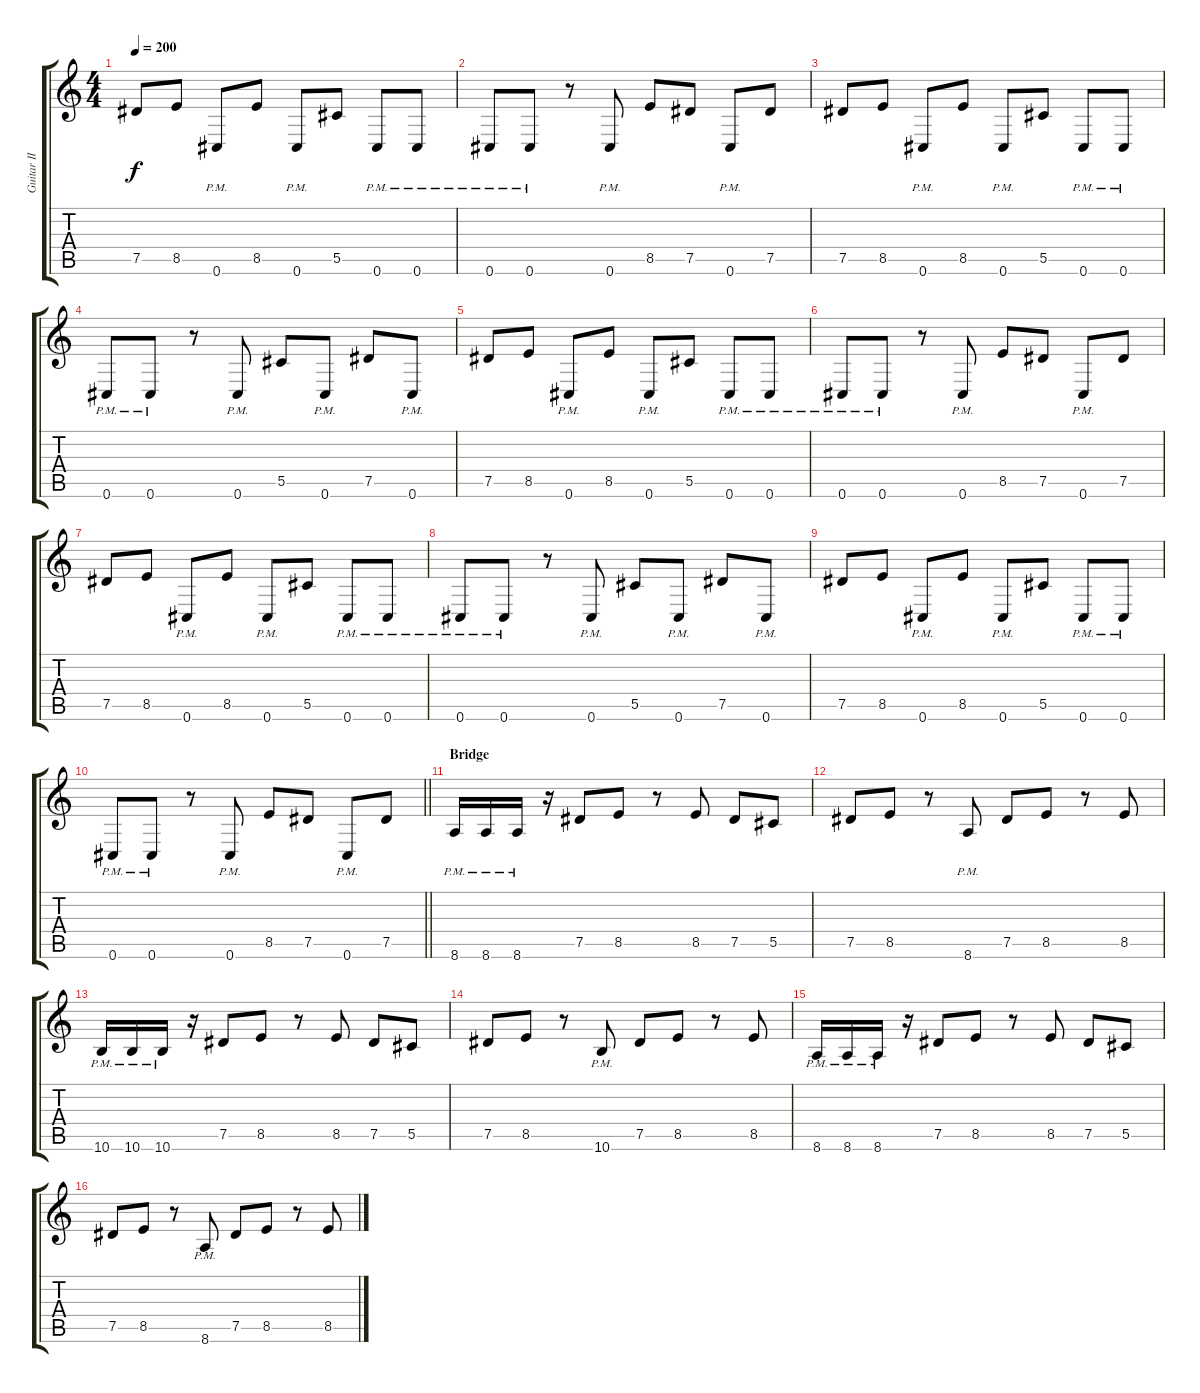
\track ("Guitar II" "Guitar II") {instrument distortionguitar}
\staff {score tabs}
\tuning (Eb4 Bb3 Gb3 Db3 Ab2 Db2) {hide}
\ts (4 4)
\tempo 200
\clef g2
\ks c
7.5.8{dy f} 8.5.8 0.6{pm}.8 8.5.8 0.6{pm}.8 5.5.8 0.6{pm}.8 0.6{pm}.8 |
0.6{pm}.8 0.6{pm}.8 r.8 0.6{pm}.8 8.5.8 7.5.8 0.6{pm}.8 7.5.8 |
7.5.8 8.5.8 0.6{pm}.8 8.5.8 0.6{pm}.8 5.5.8 0.6{pm}.8 0.6{pm}.8 |
0.6{pm}.8 0.6{pm}.8 r.8 0.6{pm}.8 5.5.8 0.6{pm}.8 7.5.8 0.6{pm}.8 |
7.5.8 8.5.8 0.6{pm}.8 8.5.8 0.6{pm}.8 5.5.8 0.6{pm}.8 0.6{pm}.8 |
0.6{pm}.8 0.6{pm}.8 r.8 0.6{pm}.8 8.5.8 7.5.8 0.6{pm}.8 7.5.8 |
7.5.8 8.5.8 0.6{pm}.8 8.5.8 0.6{pm}.8 5.5.8 0.6{pm}.8 0.6{pm}.8 |
0.6{pm}.8 0.6{pm}.8 r.8 0.6{pm}.8 5.5.8 0.6{pm}.8 7.5.8 0.6{pm}.8 |
7.5.8 8.5.8 0.6{pm}.8 8.5.8 0.6{pm}.8 5.5.8 0.6{pm}.8 0.6{pm}.8 |
\barLineRight lightlight
0.6{pm}.8 0.6{pm}.8 r.8 0.6{pm}.8 8.5.8 7.5.8 0.6{pm}.8 7.5.8 |
\section ("" "Bridge")
8.6{pm}.16 8.6{pm}.16 8.6{pm}.16 r.16 7.5.8 8.5.8 r.8 8.5.8 7.5.8 5.5.8 |
7.5.8 8.5.8 r.8 8.6{pm}.8 7.5.8 8.5.8 r.8 8.5.8 |
10.6{pm}.16 10.6{pm}.16 10.6{pm}.16 r.16 7.5.8 8.5.8 r.8 8.5.8 7.5.8 5.5.8 |
7.5.8 8.5.8 r.8 10.6{pm}.8 7.5.8 8.5.8 r.8 8.5.8 |
8.6{pm}.16 8.6{pm}.16 8.6{pm}.16 r.16 7.5.8 8.5.8 r.8 8.5.8 7.5.8 5.5.8 |
7.5.8 8.5.8 r.8 8.6{pm}.8 7.5.8 8.5.8 r.8 8.5.8
